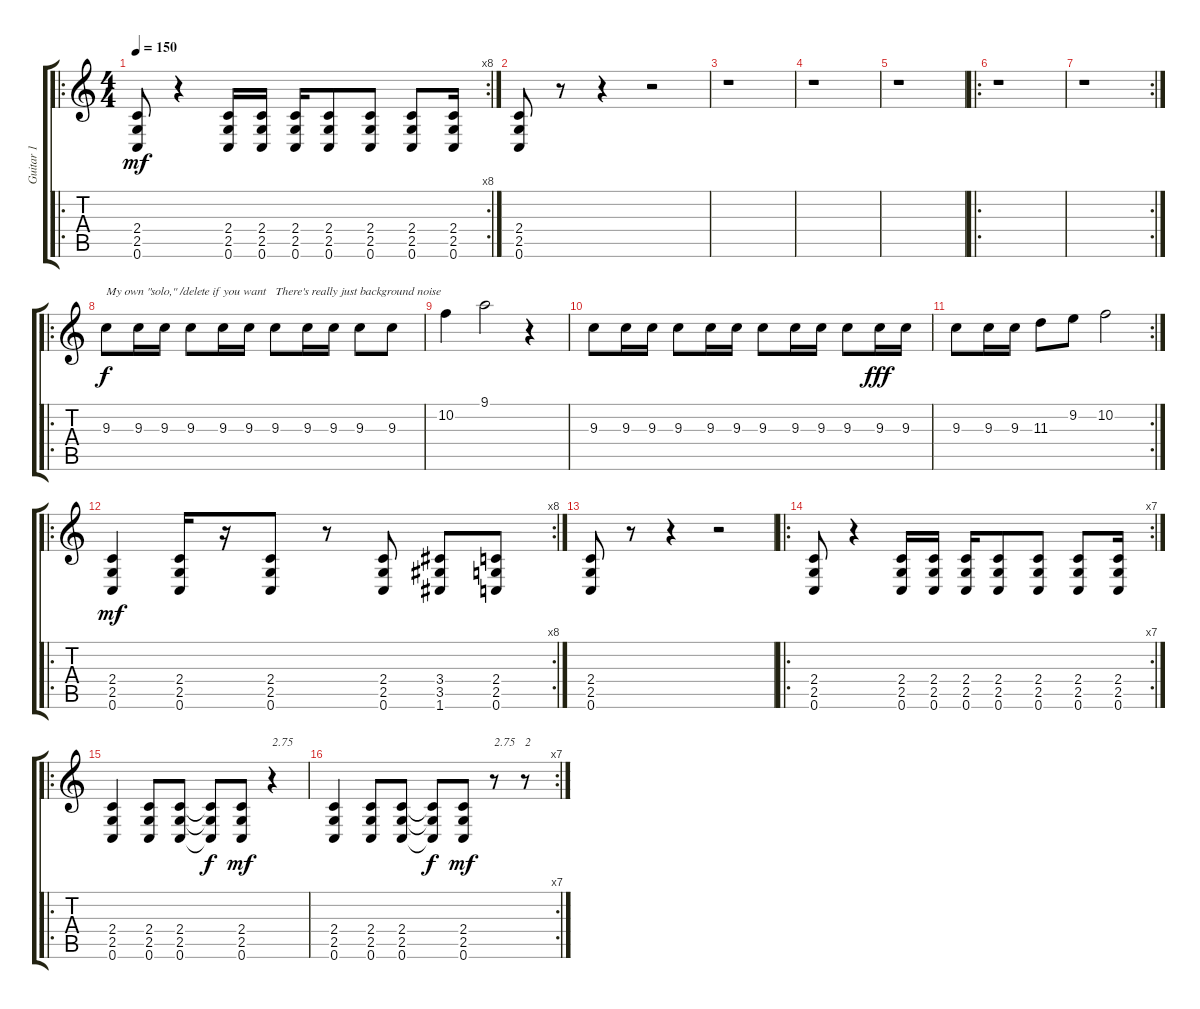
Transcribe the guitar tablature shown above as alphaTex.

\track ("Guitar 1" "Guitar 1") {instrument overdrivenguitar}
\staff {score tabs}
\tuning (C4 G3 Eb3 Bb2 F2 C2) {hide}
\ro
\rc 8
\ts (4 4)
\tempo 150
\clef g2
\ks c
(2.4 2.5 0.6).8{dy mf} r.4 (2.4 2.5 0.6).16 (2.4 2.5 0.6).16 (2.4 2.5 0.6).16 (2.4 2.5 0.6).8 (2.4 2.5 0.6).8 (2.4 2.5 0.6).8 (2.4 2.5 0.6).16 |
(2.4 2.5 0.6).8 r.8 r.4 r.2 |
r.1 |
r.1 |
r.1 |
\ro
r.1 |
\rc 2
r.1 |
\ro
9.3.8{txt "My own \"solo,\" /delete if you want" dy f} 9.3.16 9.3.16 9.3.8 9.3.16 9.3.16 9.3.8{txt "There's really just background noise "} 9.3.16 9.3.16 9.3.8 9.3.8 |
10.2.4 9.1.2 r.4 |
9.3.8 9.3.16 9.3.16 9.3.8 9.3.16 9.3.16 9.3.8 9.3.16 9.3.16 9.3.8 9.3.16{dy fff} 9.3.16 |
\rc 2
9.3.8 9.3.16 9.3.16 11.3.8 9.2.8 10.2.2 |
\ro
\rc 8
(2.4 2.5 0.6).4{dy mf} (2.4 2.5 0.6).16 r.16 (2.4 2.5 0.6).8 r.8 (2.4 2.5 0.6).8 (3.4 3.5 1.6).8 (2.4 2.5 0.6).8 |
(2.4 2.5 0.6).8 r.8 r.4 r.2 |
\ro
\rc 7
(2.4 2.5 0.6).8 r.4 (2.4 2.5 0.6).16 (2.4 2.5 0.6).16 (2.4 2.5 0.6).16 (2.4 2.5 0.6).8 (2.4 2.5 0.6).8 (2.4 2.5 0.6).8 (2.4 2.5 0.6).16 |
\ro
(2.4 2.5 0.6).4 (2.4 2.5 0.6).8 (2.4 2.5 0.6).8 (2.4{t} 2.5{t} 0.6{t}).8{dy f} (2.4 2.5 0.6).8{dy mf} r.4{txt "2.75"} |
\rc 7
(2.4 2.5 0.6).4 (2.4 2.5 0.6).8 (2.4 2.5 0.6).8 (2.4{t} 2.5{t} 0.6{t}).8{dy f} (2.4 2.5 0.6).8{dy mf} r.8{txt "2.75"} r.8{txt "2"}
